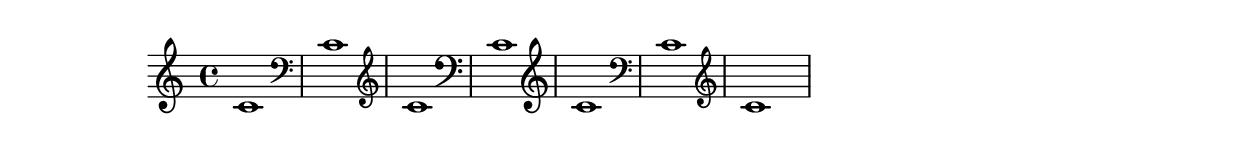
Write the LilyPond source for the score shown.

%% DO NOT EDIT this file manually; it is automatically
%% generated from LSR http://lsr.dsi.unimi.it
%% Make any changes in LSR itself, or in Documentation/snippets/new/ ,
%% and then run scripts/auxiliar/makelsr.py
%%
%% This file is in the public domain.
\version "2.12.2"

\header {
  lsrtags = "pitches, tweaks-and-overrides"

%% Translation of GIT committish: 91eeed36c877fe625d957437d22081721c8c6345
  texidoces = "
Cuando se produce un cambio de clave, el símbolo de clave se imprime a
un tamaño menor que la clave inicial.  Esto se puede ajustar con
@code{full-size-change}.

"
  doctitlees = "Mantener el tamaño del símbolo en los cambios de clave"



  texidoc = "
When a clef is changed, the clef sign displayed is smaller than the
initial clef.  This can be overridden with @code{full-size-change}.

"
  doctitle = "Keep change clefs full sized"
} % begin verbatim

\relative c' {
  \clef "treble"
  c1
  \clef "bass"
  c1
  \clef "treble"
  c1
  \override Staff.Clef #'full-size-change = ##t
  \clef "bass"
  c1
  \clef "treble"
  c1
  \revert Staff.Clef #'full-size-change
  \clef "bass"
  c1
  \clef "treble"
  c1
}

